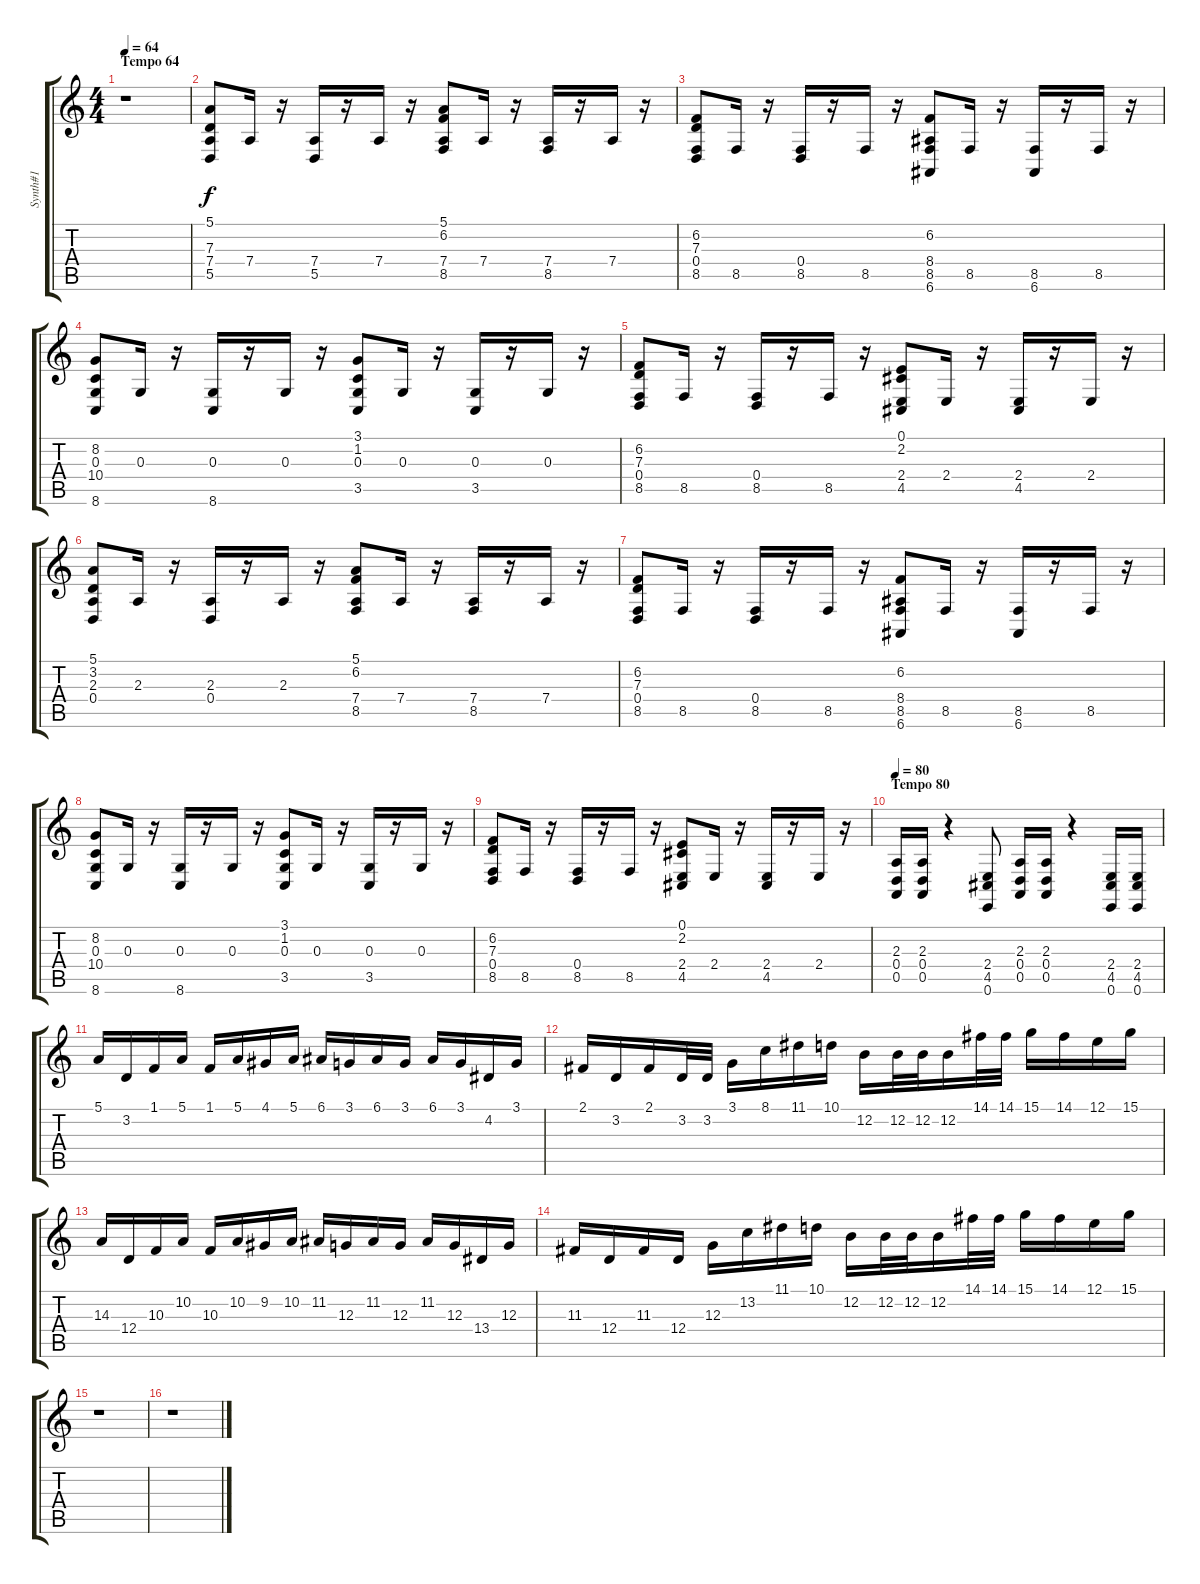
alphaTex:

\track ("Synth#1" "Synth#1") {instrument stringensemble1}
\staff {score tabs}
\tuning (E4 B3 G3 D3 A2 E2) {hide}
\ts (4 4)
\section ("" "Tempo 64")
\tempo 64
\clef g2
\ks c
r.1{dy f} |
(5.1 7.3 7.4 5.5).8 7.4.16 r.16 (7.4 5.5).16 r.16 7.4.16 r.16 (5.1 6.2 7.4 8.5).8 7.4.16 r.16 (7.4 8.5).16 r.16 7.4.16 r.16 |
(6.2 7.3 0.4 8.5).8 8.5.16 r.16 (0.4 8.5).16 r.16 8.5.16 r.16 (6.2 8.4 8.5 6.6).8 8.5.16 r.16 (8.5 6.6).16 r.16 8.5.16 r.16 |
(8.2 0.3 10.4 8.6).8 0.3.16 r.16 (0.3 8.6).16 r.16 0.3.16 r.16 (3.1 1.2 0.3 3.5).8 0.3.16 r.16 (0.3 3.5).16 r.16 0.3.16 r.16 |
(6.2 7.3 0.4 8.5).8 8.5.16 r.16 (0.4 8.5).16 r.16 8.5.16 r.16 (0.1 2.2 2.4 4.5).8 2.4.16 r.16 (2.4 4.5).16 r.16 2.4.16 r.16 |
(5.1 3.2 2.3 0.4).8 2.3.16 r.16 (2.3 0.4).16 r.16 2.3.16 r.16 (5.1 6.2 7.4 8.5).8 7.4.16 r.16 (7.4 8.5).16 r.16 7.4.16 r.16 |
(6.2 7.3 0.4 8.5).8 8.5.16 r.16 (0.4 8.5).16 r.16 8.5.16 r.16 (6.2 8.4 8.5 6.6).8 8.5.16 r.16 (8.5 6.6).16 r.16 8.5.16 r.16 |
(8.2 0.3 10.4 8.6).8 0.3.16 r.16 (0.3 8.6).16 r.16 0.3.16 r.16 (3.1 1.2 0.3 3.5).8 0.3.16 r.16 (0.3 3.5).16 r.16 0.3.16 r.16 |
(6.2 7.3 0.4 8.5).8 8.5.16 r.16 (0.4 8.5).16 r.16 8.5.16 r.16 (0.1 2.2 2.4 4.5).8 2.4.16 r.16 (2.4 4.5).16 r.16 2.4.16 r.16 |
\section ("" "Tempo 80")
\tempo 80
(2.3 0.4 0.5).16 (2.3 0.4 0.5).16 r.4 (2.4 4.5 0.6).8 (2.3 0.4 0.5).16 (2.3 0.4 0.5).16 r.4 (2.4 4.5 0.6).16 (2.4 4.5 0.6).16 |
5.1.16 3.2.16 1.1.16 5.1.16 1.1.16 5.1.16 4.1.16 5.1.16 6.1.16 3.1.16 6.1.16 3.1.16 6.1.16 3.1.16 4.2.16 3.1.16 |
2.1.16 3.2.16 2.1.16 3.2.32 3.2.32 3.1.16 8.1.16 11.1.16 10.1.16 12.2.16 12.2.32 12.2.32 12.2.16 14.1.32 14.1.32 15.1.16 14.1.16 12.1.16 15.1.16 |
14.3.16 12.4.16 10.3.16 10.2.16 10.3.16 10.2.16 9.2.16 10.2.16 11.2.16 12.3.16 11.2.16 12.3.16 11.2.16 12.3.16 13.4.16 12.3.16 |
11.3.16 12.4.16 11.3.16 12.4.16 12.3.16 13.2.16 11.1.16 10.1.16 12.2.16 12.2.32 12.2.32 12.2.16 14.1.32 14.1.32 15.1.16 14.1.16 12.1.16 15.1.16 |
r.1 |
r.1
